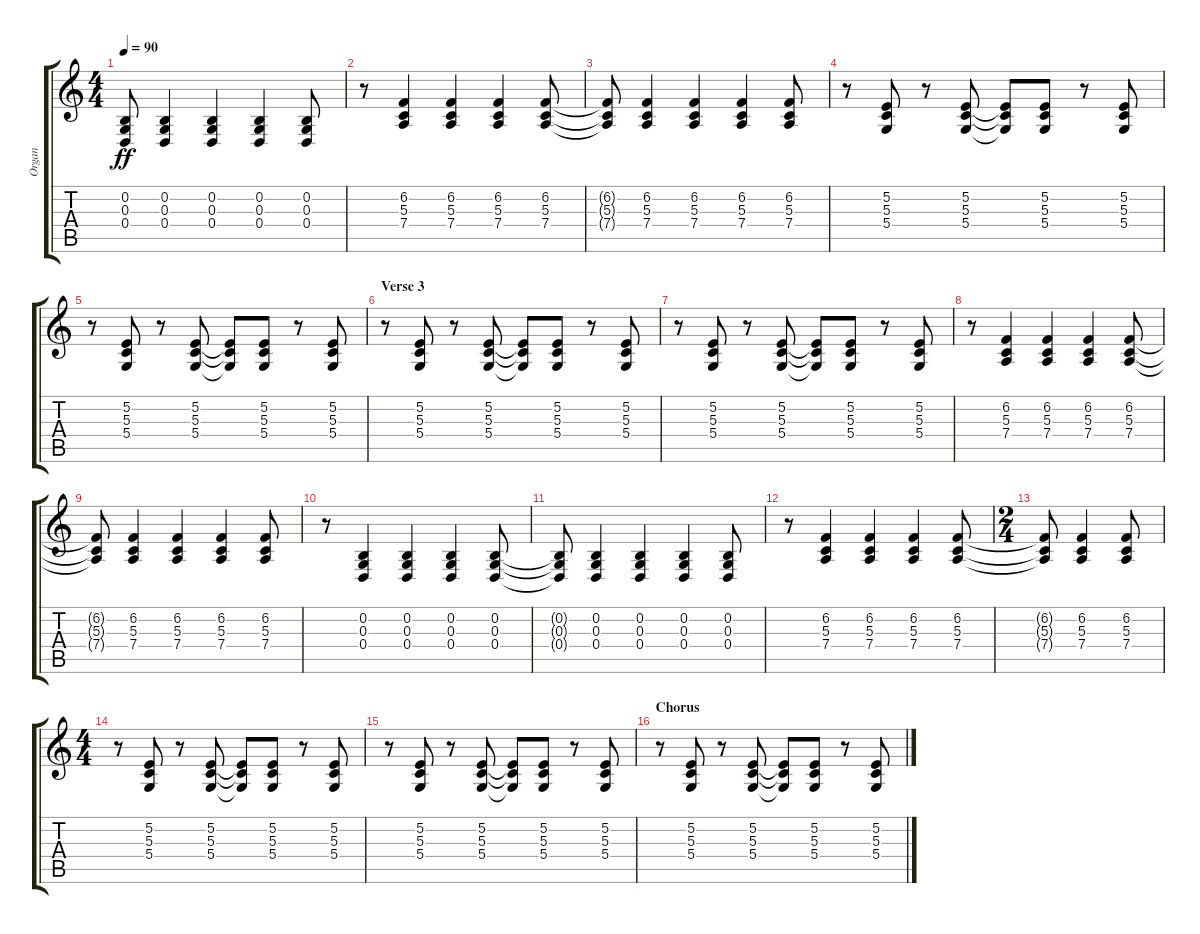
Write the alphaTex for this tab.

\track ("Organ" "Organ") {instrument tangoaccordion}
\staff {score tabs}
\tuning (E4 B3 G3 D3 A2 E2) {hide}
\ts (4 4)
\tempo 90
\clef g2
\ks c
(0.2{t} 0.3{t} 0.4{t}).8{dy ff} (0.2 0.3 0.4).4 (0.2 0.3 0.4).4 (0.2 0.3 0.4).4 (0.2 0.3 0.4).8 |
r.8 (6.2 5.3 7.4).4 (6.2 5.3 7.4).4 (6.2 5.3 7.4).4 (6.2 5.3 7.4).8 |
(6.2{t} 5.3{t} 7.4{t}).8 (6.2 5.3 7.4).4 (6.2 5.3 7.4).4 (6.2 5.3 7.4).4 (6.2 5.3 7.4).8 |
r.8 (5.2 5.3 5.4).8 r.8 (5.2 5.3 5.4).8 (5.2{t} 5.3{t} 5.4{t}).8 (5.2 5.3 5.4).8 r.8 (5.2 5.3 5.4).8 |
r.8 (5.2 5.3 5.4).8 r.8 (5.2 5.3 5.4).8 (5.2{t} 5.3{t} 5.4{t}).8 (5.2 5.3 5.4).8 r.8 (5.2 5.3 5.4).8 |
\section ("" "Verse 3")
r.8 (5.2 5.3 5.4).8 r.8 (5.2 5.3 5.4).8 (5.2{t} 5.3{t} 5.4{t}).8 (5.2 5.3 5.4).8 r.8 (5.2 5.3 5.4).8 |
r.8 (5.2 5.3 5.4).8 r.8 (5.2 5.3 5.4).8 (5.2{t} 5.3{t} 5.4{t}).8 (5.2 5.3 5.4).8 r.8 (5.2 5.3 5.4).8 |
r.8 (6.2 5.3 7.4).4 (6.2 5.3 7.4).4 (6.2 5.3 7.4).4 (6.2 5.3 7.4).8 |
(6.2{t} 5.3{t} 7.4{t}).8 (6.2 5.3 7.4).4 (6.2 5.3 7.4).4 (6.2 5.3 7.4).4 (6.2 5.3 7.4).8 |
r.8 (0.2 0.3 0.4).4 (0.2 0.3 0.4).4 (0.2 0.3 0.4).4 (0.2 0.3 0.4).8 |
(0.2{t} 0.3{t} 0.4{t}).8 (0.2 0.3 0.4).4 (0.2 0.3 0.4).4 (0.2 0.3 0.4).4 (0.2 0.3 0.4).8 |
r.8 (6.2 5.3 7.4).4 (6.2 5.3 7.4).4 (6.2 5.3 7.4).4 (6.2 5.3 7.4).8 |
\ts (2 4)
(6.2{t} 5.3{t} 7.4{t}).8 (6.2 5.3 7.4).4 (6.2 5.3 7.4).8 |
\ts (4 4)
r.8 (5.2 5.3 5.4).8 r.8 (5.2 5.3 5.4).8 (5.2{t} 5.3{t} 5.4{t}).8 (5.2 5.3 5.4).8 r.8 (5.2 5.3 5.4).8 |
r.8 (5.2 5.3 5.4).8 r.8 (5.2 5.3 5.4).8 (5.2{t} 5.3{t} 5.4{t}).8 (5.2 5.3 5.4).8 r.8 (5.2 5.3 5.4).8 |
\section ("" "Chorus")
r.8 (5.2 5.3 5.4).8 r.8 (5.2 5.3 5.4).8 (5.2{t} 5.3{t} 5.4{t}).8 (5.2 5.3 5.4).8 r.8 (5.2 5.3 5.4).8
